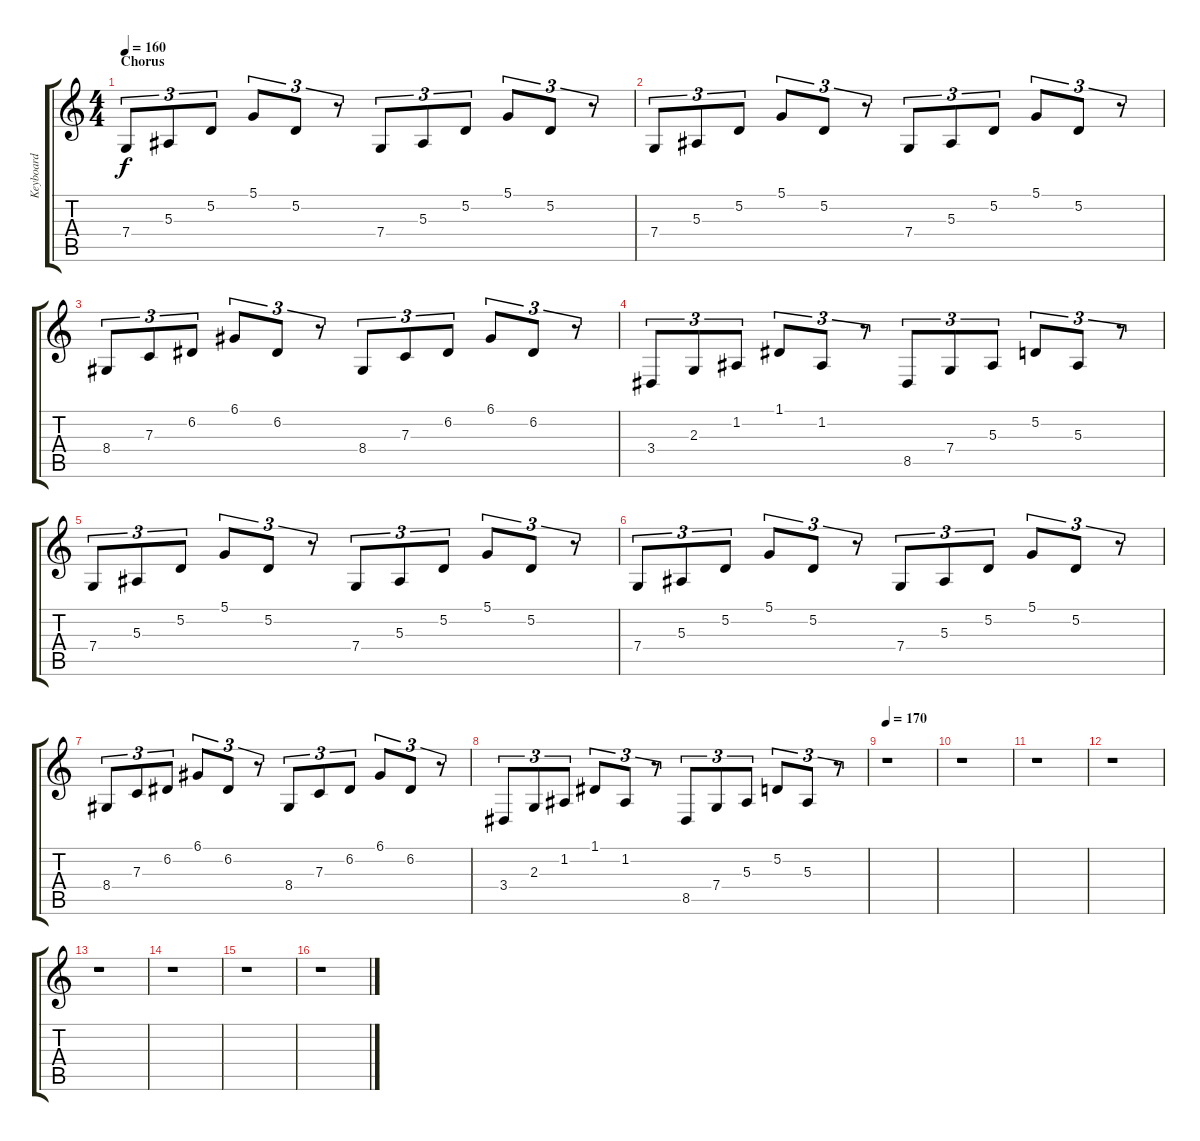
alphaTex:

\track ("Keyboard" "Keyboard") {instrument stringensemble2}
\staff {score tabs}
\tuning (D4 A3 F3 C3 G2 D2) {hide}
\ts (4 4)
\section ("" "Chorus")
\tempo 160
\clef g2
\ks c
7.4.8{tu (3 2) dy f volume 14 instrument stringensemble1} 5.3.8{tu (3 2)} 5.2.8{tu (3 2)} 5.1.8{tu (3 2)} 5.2.8{tu (3 2)} r.8{tu (3 2)} 7.4.8{tu (3 2)} 5.3.8{tu (3 2)} 5.2.8{tu (3 2)} 5.1.8{tu (3 2)} 5.2.8{tu (3 2)} r.8{tu (3 2)} |
7.4.8{tu (3 2)} 5.3.8{tu (3 2)} 5.2.8{tu (3 2)} 5.1.8{tu (3 2)} 5.2.8{tu (3 2)} r.8{tu (3 2)} 7.4.8{tu (3 2)} 5.3.8{tu (3 2)} 5.2.8{tu (3 2)} 5.1.8{tu (3 2)} 5.2.8{tu (3 2)} r.8{tu (3 2)} |
8.4.8{tu (3 2)} 7.3.8{tu (3 2)} 6.2.8{tu (3 2)} 6.1.8{tu (3 2)} 6.2.8{tu (3 2)} r.8{tu (3 2)} 8.4.8{tu (3 2)} 7.3.8{tu (3 2)} 6.2.8{tu (3 2)} 6.1.8{tu (3 2)} 6.2.8{tu (3 2)} r.8{tu (3 2)} |
3.4.8{tu (3 2)} 2.3.8{tu (3 2)} 1.2.8{tu (3 2)} 1.1.8{tu (3 2)} 1.2.8{tu (3 2)} r.8{tu (3 2)} 8.5.8{tu (3 2)} 7.4.8{tu (3 2)} 5.3.8{tu (3 2)} 5.2.8{tu (3 2)} 5.3.8{tu (3 2)} r.8{tu (3 2)} |
7.4.8{tu (3 2) volume 14 instrument stringensemble1} 5.3.8{tu (3 2)} 5.2.8{tu (3 2)} 5.1.8{tu (3 2)} 5.2.8{tu (3 2)} r.8{tu (3 2)} 7.4.8{tu (3 2)} 5.3.8{tu (3 2)} 5.2.8{tu (3 2)} 5.1.8{tu (3 2)} 5.2.8{tu (3 2)} r.8{tu (3 2)} |
7.4.8{tu (3 2)} 5.3.8{tu (3 2)} 5.2.8{tu (3 2)} 5.1.8{tu (3 2)} 5.2.8{tu (3 2)} r.8{tu (3 2)} 7.4.8{tu (3 2)} 5.3.8{tu (3 2)} 5.2.8{tu (3 2)} 5.1.8{tu (3 2)} 5.2.8{tu (3 2)} r.8{tu (3 2)} |
8.4.8{tu (3 2)} 7.3.8{tu (3 2)} 6.2.8{tu (3 2)} 6.1.8{tu (3 2)} 6.2.8{tu (3 2)} r.8{tu (3 2)} 8.4.8{tu (3 2)} 7.3.8{tu (3 2)} 6.2.8{tu (3 2)} 6.1.8{tu (3 2)} 6.2.8{tu (3 2)} r.8{tu (3 2)} |
3.4.8{tu (3 2)} 2.3.8{tu (3 2)} 1.2.8{tu (3 2)} 1.1.8{tu (3 2)} 1.2.8{tu (3 2)} r.8{tu (3 2)} 8.5.8{tu (3 2)} 7.4.8{tu (3 2)} 5.3.8{tu (3 2)} 5.2.8{tu (3 2)} 5.3.8{tu (3 2)} r.8{tu (3 2)} |
\tempo 170
r.1 |
r.1 |
r.1 |
r.1 |
r.1 |
r.1 |
r.1 |
r.1
